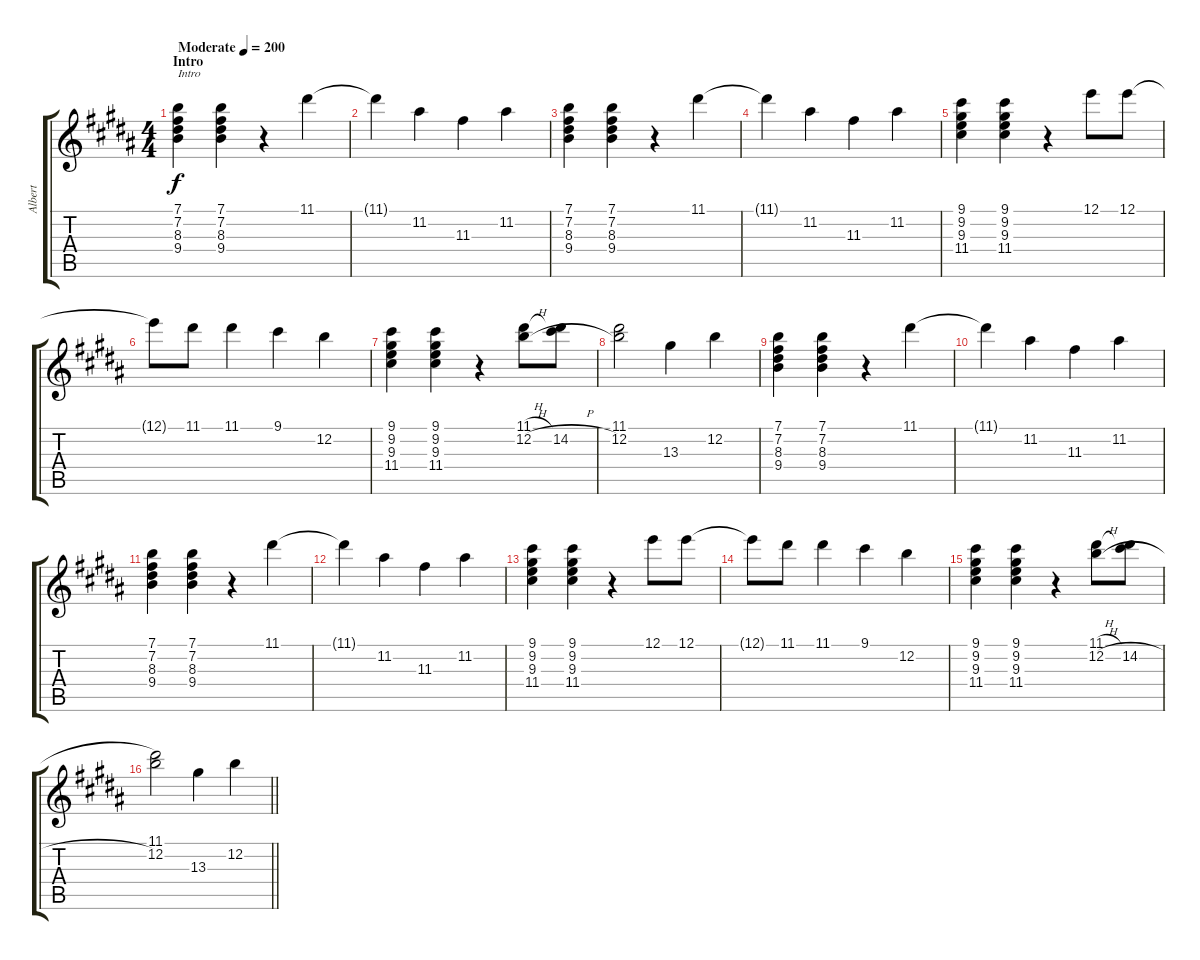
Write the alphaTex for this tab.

\track ("Albert" "Albert") {instrument electricguitarjazz}
\staff {score tabs}
\tuning (E4 B3 G3 D3 A2 E2) {hide}
\ts (4 4)
\section ("" "Intro")
\tempo (200 "Moderate")
\clef g2
\ks b
(7.1 7.2 8.3 9.4).4{txt "Intro" dy f instrument electricguitarjazz} (7.1 7.2 8.3 9.4).4 r.4 11.1.4 |
11.1{t}.4 11.2.4 11.3.4 11.2.4 |
(7.1 7.2 8.3 9.4).4 (7.1 7.2 8.3 9.4).4 r.4 11.1.4 |
11.1{t}.4 11.2.4 11.3.4 11.2.4 |
(9.1 9.2 9.3 11.4).4 (9.1 9.2 9.3 11.4).4 r.4 12.1.8 12.1.8 |
12.1{t}.8 11.1.8 11.1.4 9.1.4 12.2.4 |
(9.1 9.2 9.3 11.4).4 (9.1 9.2 9.3 11.4).4 r.4 (11.1{h} 12.2{h}).8 (11.1{t} 14.2{h}).8 |
(11.1 12.2).2 13.3.4 12.2.4 |
(7.1 7.2 8.3 9.4).4 (7.1 7.2 8.3 9.4).4 r.4 11.1.4 |
11.1{t}.4 11.2.4 11.3.4 11.2.4 |
(7.1 7.2 8.3 9.4).4 (7.1 7.2 8.3 9.4).4 r.4 11.1.4 |
11.1{t}.4 11.2.4 11.3.4 11.2.4 |
(9.1 9.2 9.3 11.4).4 (9.1 9.2 9.3 11.4).4 r.4 12.1.8 12.1.8 |
12.1{t}.8 11.1.8 11.1.4 9.1.4 12.2.4 |
(9.1 9.2 9.3 11.4).4 (9.1 9.2 9.3 11.4).4 r.4 (11.1{h} 12.2{h}).8 (11.1{t} 14.2{h}).8 |
\barLineRight lightlight
(11.1 12.2).2 13.3.4 12.2.4
